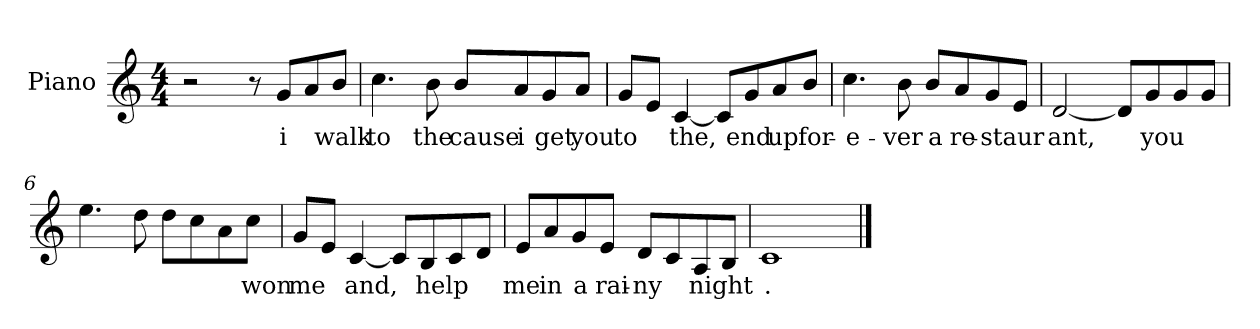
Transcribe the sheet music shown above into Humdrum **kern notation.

**kern	**text
*part1	*part1
*staff1	*staff1
*I"Piano	*
*I'Pno.	*
*clefG2	*
*k[]	*
*M4/4	*
=1	=1
2r	.
8r	.
*MM70	*
8g/L	i
8a/	--
8b/J	walk
=2	=2
4.cc\	to
8b\	the
8b/L	cause
8a/	i
8g/	get
8a/J	you
=3	=3
8g/L	to
8e/J	.
[4c/	the,
8c/L]	.
8g/	end
8a/	up
8b/J	for-
=4	=4
4.cc\	e-
8b\	-ver
8b/L	a
8a/	re-
8g/	staur-
8e/J	--
=5	=5
[2d/	-ant,
8d/L]	.
8g/	you
8g/	--
8g/J	--
=6	=6
4.ee\	--
8dd\	--
8dd\L	--
8cc\	--
8a\	--
8cc\J	won
=7	=7
8g/L	me
8e/J	.
[4c/	and,
8c/L]	.
8B/	help
8c/	--
8d/J	--
=8	=8
8e/L	me
8a/	in
8g/	a
8e/J	rai-
8d/L	-ny
8c/	--
8A/	night
8B/J	--
=9	=9
1c	-.
==	==
*-	*-
